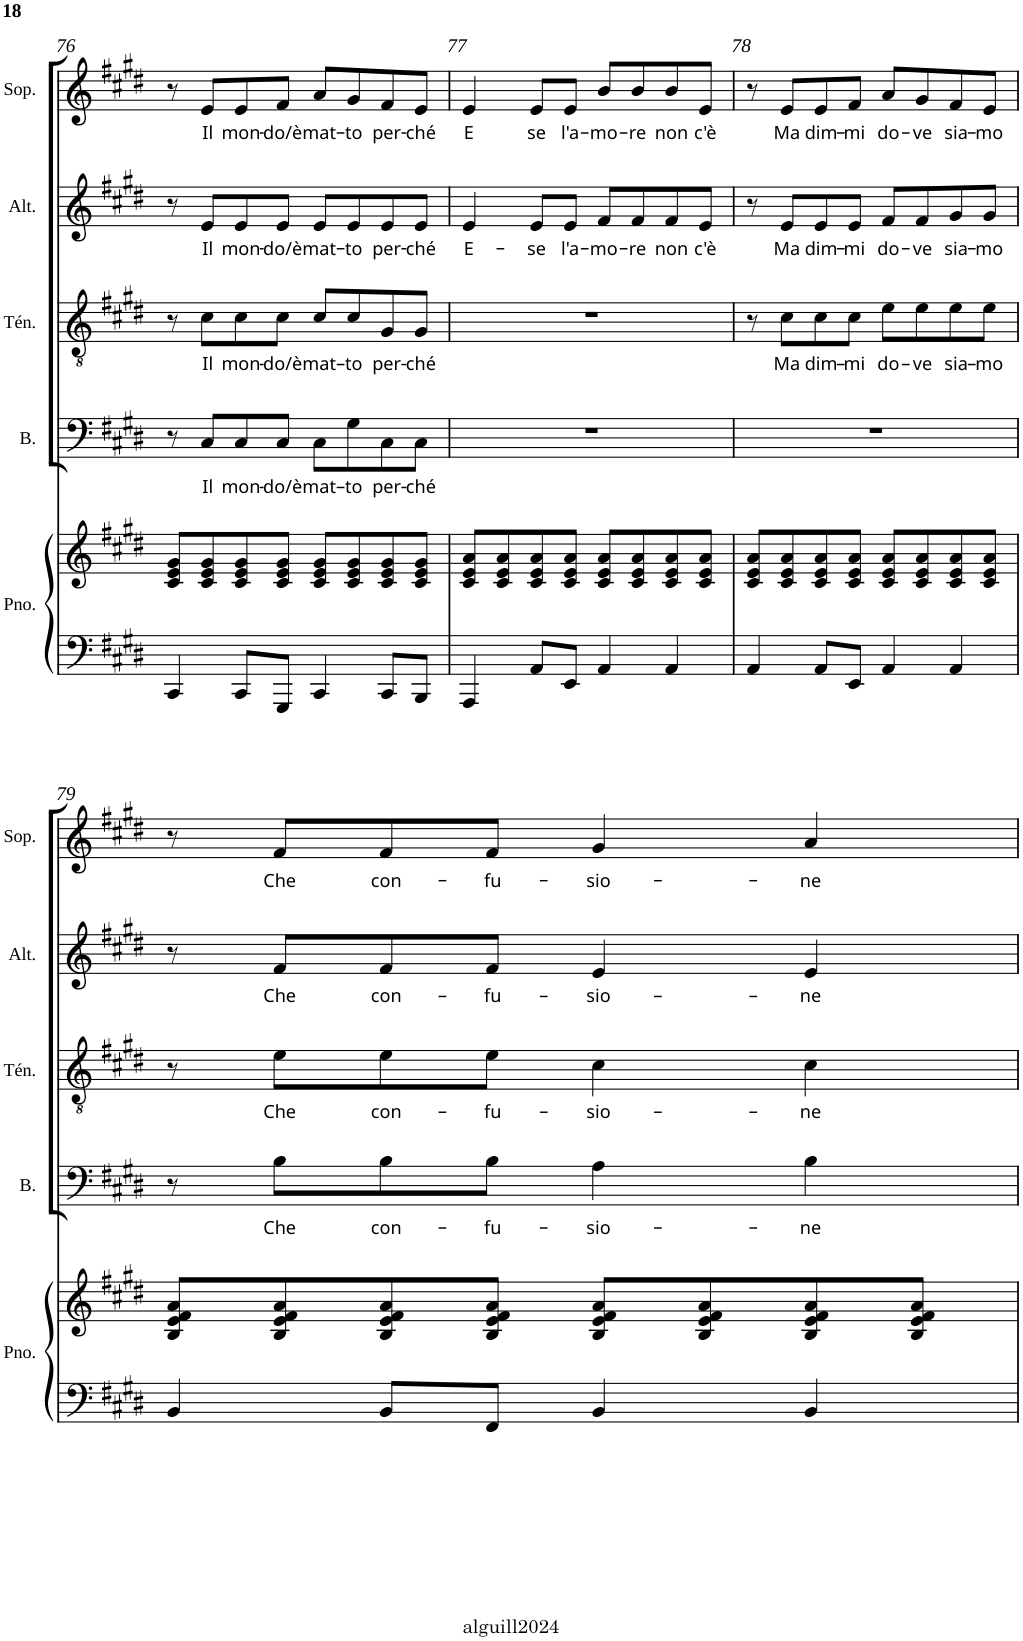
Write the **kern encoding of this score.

**kern	**kern	**kern	**text	**kern	**text	**kern	**text	**kern	**text
*part5	*part5	*part4	*part4	*part3	*part3	*part2	*part2	*part1	*part1
*staff6	*staff5	*staff4	*staff4	*staff3	*staff3	*staff2	*staff2	*staff1	*staff1
*I"Piano	*	*I"Basse	*	*I"Ténor	*	*I"Alto	*	*I"Soprano	*
*I'Pno.	*	*I'B.	*	*I'Tén.	*	*I'Alt.	*	*I'Sop.	*
!!LO:PB:g=z
*clefF4	*clefG2	*clefF4	*	*clefGv2	*	*clefG2	*	*clefG2	*
*k[f#c#g#d#]	*k[f#c#g#d#]	*k[f#c#g#d#]	*	*k[f#c#g#d#]	*	*k[f#c#g#d#]	*	*k[f#c#g#d#]	*
*E:	*E:	*E:	*	*E:	*	*E:	*	*E:	*
*M4/4	*M4/4	*M4/4	*	*M4/4	*	*M4/4	*	*M4/4	*
=76	=76	=76	=76	=76	=76	=76	=76	=76	=76
4CC#/	8c#/ 8e/ 8g#/L	8r	.	8r	.	8r	.	8r	.
!	!	!	!LO:LY:b	!	!LO:LY:b	!	!LO:LY:b	!	!LO:LY:b
.	8c#/ 8e/ 8g#/	8C#/L	Il	8c#\L	Il	8e/L	Il	8e/L	Il
!	!	!	!LO:LY:b	!	!LO:LY:b	!	!LO:LY:b	!	!LO:LY:b
8CC#/L	8c#/ 8e/ 8g#/	8C#/	mon-	8c#\	mon-	8e/	mon-	8e/	mon-
!	!	!	!LO:LY:b	!	!LO:LY:b	!	!LO:LY:b	!	!LO:LY:b
8GGG#/J	8c#/ 8e/ 8g#/J	8C#/J	-do/è	8c#\J	-do/è	8e/J	-do/è	8f#/J	-do/è
!	!	!	!LO:LY:b	!	!LO:LY:b	!	!LO:LY:b	!	!LO:LY:b
4CC#/	8c#/ 8e/ 8g#/L	8C#\L	mat-	8c#/L	mat-	8e/L	mat-	8a/L	mat-
!	!	!	!LO:LY:b	!	!LO:LY:b	!	!LO:LY:b	!	!LO:LY:b
.	8c#/ 8e/ 8g#/	8G#\	-to	8c#/	-to	8e/	-to	8g#/	-to
!	!	!	!LO:LY:b	!	!LO:LY:b	!	!LO:LY:b	!	!LO:LY:b
8CC#/L	8c#/ 8e/ 8g#/	8C#\	per-	8G#/	per-	8e/	per-	8f#/	per-
!	!	!	!LO:LY:b	!	!LO:LY:b	!	!LO:LY:b	!	!LO:LY:b
8BBB/J	8c#/ 8e/ 8g#/J	8C#\J	-ché	8G#/J	-ché	8e/J	-ché	8e/J	-ché
=77	=77	=77	=77	=77	=77	=77	=77	=77	=77
!	!	!	!	!	!	!	!LO:LY:b	!	!LO:LY:b
4AAA/	8c#/ 8e/ 8a/L	1r	.	1r	.	4e/	E-	4e/	E
.	8c#/ 8e/ 8a/	.	.	.	.	.	.	.	.
!	!	!	!	!	!	!	!LO:LY:b	!	!LO:LY:b
8AA/L	8c#/ 8e/ 8a/	.	.	.	.	8e/L	-se	8e/L	se
!	!	!	!	!	!	!	!LO:LY:b	!	!LO:LY:b
8EE/J	8c#/ 8e/ 8a/J	.	.	.	.	8e/J	l'a-	8e/J	l'a-
!	!	!	!	!	!	!	!LO:LY:b	!	!LO:LY:b
4AA/	8c#/ 8e/ 8a/L	.	.	.	.	8f#/L	-mo-	8b/L	-mo-
!	!	!	!	!	!	!	!LO:LY:b	!	!LO:LY:b
.	8c#/ 8e/ 8a/	.	.	.	.	8f#/	-re	8b/	-re
!	!	!	!	!	!	!	!LO:LY:b	!	!LO:LY:b
4AA/	8c#/ 8e/ 8a/	.	.	.	.	8f#/	non	8b/	non
!	!	!	!	!	!	!	!LO:LY:b	!	!LO:LY:b
.	8c#/ 8e/ 8a/J	.	.	.	.	8e/J	c'è	8e/J	c'è
=78	=78	=78	=78	=78	=78	=78	=78	=78	=78
4AA/	8c#/ 8e/ 8a/L	1r	.	8r	.	8r	.	8r	.
!	!	!	!	!	!LO:LY:b	!	!LO:LY:b	!	!LO:LY:b
.	8c#/ 8e/ 8a/	.	.	8c#\L	Ma	8e/L	Ma	8e/L	Ma
!	!	!	!	!	!LO:LY:b	!	!LO:LY:b	!	!LO:LY:b
8AA/L	8c#/ 8e/ 8a/	.	.	8c#\	dim-	8e/	dim-	8e/	dim-
!	!	!	!	!	!LO:LY:b	!	!LO:LY:b	!	!LO:LY:b
8EE/J	8c#/ 8e/ 8a/J	.	.	8c#\J	-mi	8e/J	-mi	8f#/J	-mi
!	!	!	!	!	!LO:LY:b	!	!LO:LY:b	!	!LO:LY:b
4AA/	8c#/ 8e/ 8a/L	.	.	8e\L	do-	8f#/L	do-	8a/L	do-
!	!	!	!	!	!LO:LY:b	!	!LO:LY:b	!	!LO:LY:b
.	8c#/ 8e/ 8a/	.	.	8e\	-ve	8f#/	-ve	8g#/	-ve
!	!	!	!	!	!LO:LY:b	!	!LO:LY:b	!	!LO:LY:b
4AA/	8c#/ 8e/ 8a/	.	.	8e\	sia-	8g#/	sia-	8f#/	sia-
!	!	!	!	!	!LO:LY:b	!	!LO:LY:b	!	!LO:LY:b
.	8c#/ 8e/ 8a/J	.	.	8e\J	-mo	8g#/J	-mo	8e/J	-mo
!!LO:LB:g=z
=79	=79	=79	=79	=79	=79	=79	=79	=79	=79
4BB/	8B/ 8e/ 8f#/ 8a/L	8r	.	8r	.	8r	.	8r	.
!	!	!	!LO:LY:b	!	!LO:LY:b	!	!LO:LY:b	!	!LO:LY:b
.	8B/ 8e/ 8f#/ 8a/	8B\L	Che	8e\L	Che	8f#/L	Che	8f#/L	Che
!	!	!	!LO:LY:b	!	!LO:LY:b	!	!LO:LY:b	!	!LO:LY:b
8BB/L	8B/ 8e/ 8f#/ 8a/	8B\	con-	8e\	con-	8f#/	con-	8f#/	con-
!	!	!	!LO:LY:b	!	!LO:LY:b	!	!LO:LY:b	!	!LO:LY:b
8FF#/J	8B/ 8e/ 8f#/ 8a/J	8B\J	-fu-	8e\J	-fu-	8f#/J	-fu-	8f#/J	-fu-
!	!	!	!LO:LY:b	!	!LO:LY:b	!	!LO:LY:b	!	!LO:LY:b
4BB/	8B/ 8e/ 8f#/ 8a/L	4A\	-sio-	4c#\	-sio-	4e/	-sio-	4g#/	-sio-
.	8B/ 8e/ 8f#/ 8a/	.	.	.	.	.	.	.	.
!	!	!	!LO:LY:b	!	!LO:LY:b	!	!LO:LY:b	!	!LO:LY:b
4BB/	8B/ 8e/ 8f#/ 8a/	4B\	-ne	4c#\	-ne	4e/	-ne	4a/	-ne
.	8B/ 8e/ 8f#/ 8a/J	.	.	.	.	.	.	.	.
=	=	=	=	=	=	=	=	=	=
*-	*-	*-	*-	*-	*-	*-	*-	*-	*-
